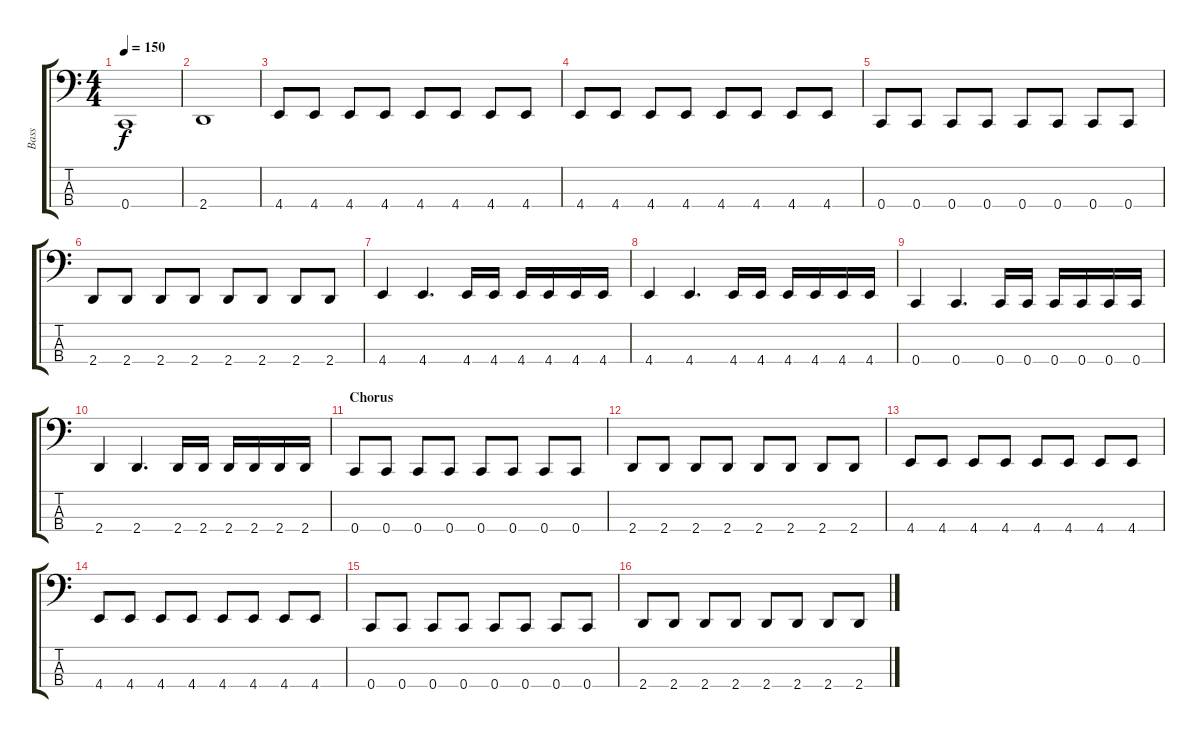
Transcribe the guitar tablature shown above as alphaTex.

\track ("Bass" "Bass") {instrument electricbassfinger}
\staff {score tabs}
\tuning (F2 C2 G1 C1) {hide}
\ts (4 4)
\tempo 150
\clef f4
\ks c
0.4.1{dy f} |
2.4.1 |
4.4.8 4.4.8 4.4.8 4.4.8 4.4.8 4.4.8 4.4.8 4.4.8 |
4.4.8 4.4.8 4.4.8 4.4.8 4.4.8 4.4.8 4.4.8 4.4.8 |
0.4.8 0.4.8 0.4.8 0.4.8 0.4.8 0.4.8 0.4.8 0.4.8 |
2.4.8 2.4.8 2.4.8 2.4.8 2.4.8 2.4.8 2.4.8 2.4.8 |
4.4.4 4.4.4{d} 4.4.16 4.4.16 4.4.16 4.4.16 4.4.16 4.4.16 |
4.4.4 4.4.4{d} 4.4.16 4.4.16 4.4.16 4.4.16 4.4.16 4.4.16 |
0.4.4 0.4.4{d} 0.4.16 0.4.16 0.4.16 0.4.16 0.4.16 0.4.16 |
2.4.4 2.4.4{d} 2.4.16 2.4.16 2.4.16 2.4.16 2.4.16 2.4.16 |
\section ("" "Chorus")
0.4.8 0.4.8 0.4.8 0.4.8 0.4.8 0.4.8 0.4.8 0.4.8 |
2.4.8 2.4.8 2.4.8 2.4.8 2.4.8 2.4.8 2.4.8 2.4.8 |
4.4.8 4.4.8 4.4.8 4.4.8 4.4.8 4.4.8 4.4.8 4.4.8 |
4.4.8 4.4.8 4.4.8 4.4.8 4.4.8 4.4.8 4.4.8 4.4.8 |
0.4.8 0.4.8 0.4.8 0.4.8 0.4.8 0.4.8 0.4.8 0.4.8 |
2.4.8 2.4.8 2.4.8 2.4.8 2.4.8 2.4.8 2.4.8 2.4.8
